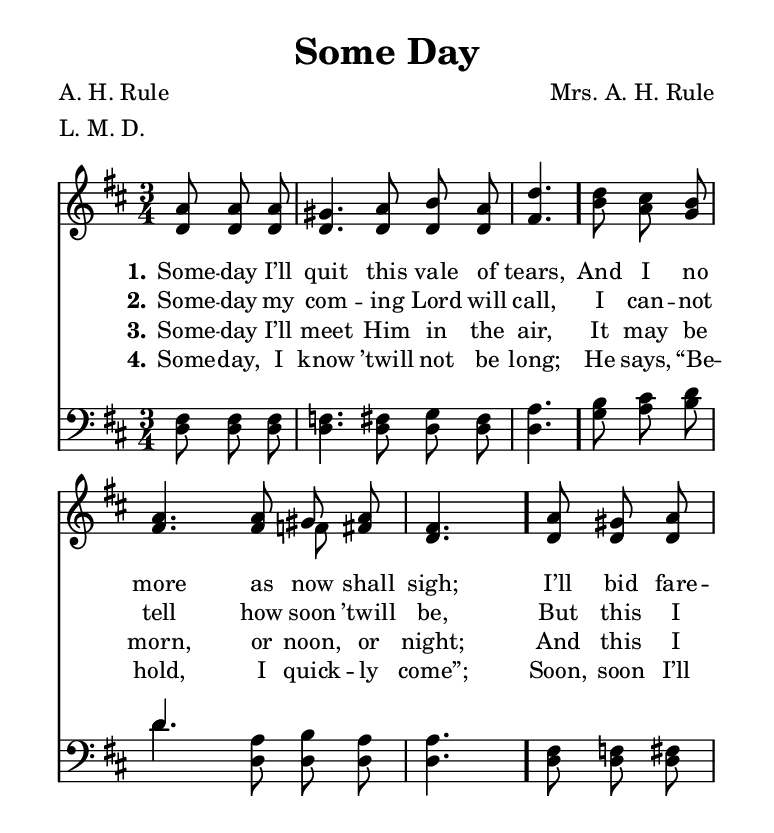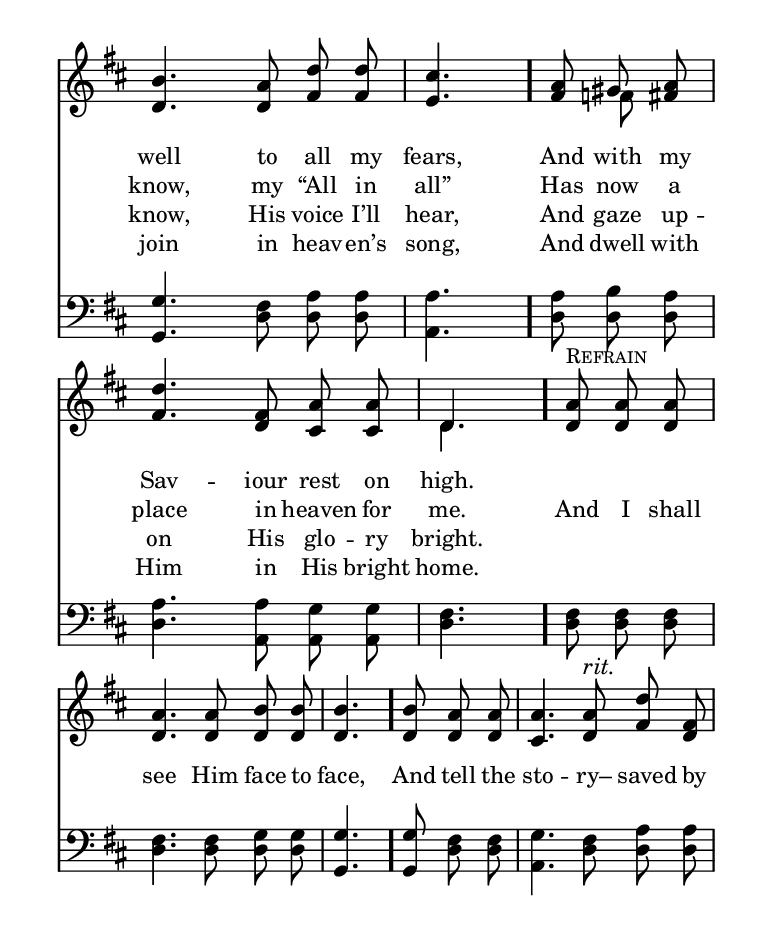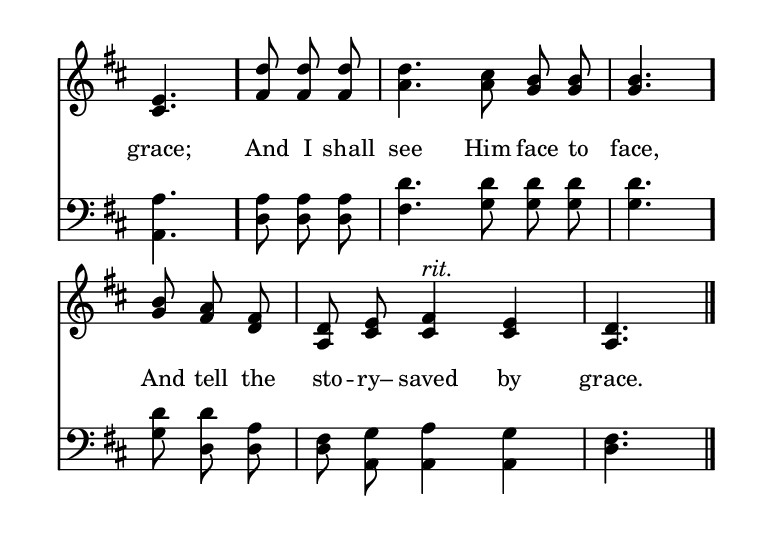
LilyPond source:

\include "common/global.ily"
\paper {
  \include "common/paper.ily"
  ragged-bottom = ##t
  % decrease system-to-system padding to fit onto page with previous score
  system-system-spacing.padding = 0
  system-system-spacing.basic-distance = 0
  markup-system-spacing.padding = 0
  markup-system-spacing.basic-distance = 0
}

\header{
  hymnnumber = "256"
  title = "Some Day"
  tunename = ""
  meter = "L. M. D."
  poet = "A. H. Rule"
  composer = "Mrs. A. H. Rule"
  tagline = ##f
}

global = {
  \include "common/overrides.ily"
  \override Staff.TimeSignature.style = #'numbered
  \time 3/4
  \override Score.MetronomeMark.transparent = ##t % hide all fermata changes too
  \tempo 4=70
  \key d \major
  \partial 4.
  \autoBeamOff
}

patternA = { c8 c c | c4. }
patternB = { c8 c c | c c c4 c | c4. }

notesSoprano = {
\global
\relative c'' {

  \changePitch \patternA { a a a | gis a b a | d }
  \changePitch \patternA { d cis b | a a gis a | fis }
  \changePitch \patternA { a gis a | b a d d | cis }
  \changePitch \patternA { a gis a | d fis, a a | d, } \eogbreak

  << s^\markup { \small \caps "Refrain" }
  \changePitch \patternA { a' a a | a a b b | b } >>
  \changePitch \patternA { b a a | a a^\markup{\italic rit.} d fis, | e }
  \changePitch \patternA { d' d d | d cis b b | b }
  \changePitch \patternB { b a fis | d e fis^\markup{\italic rit.} e | d }

  \bar "|."

}
}

notesAlto = {
\global
\relative e' {

  \changePitch \patternA { d d d | d d d d | fis }
  \changePitch \patternA { b a g | fis fis f fis | d }
  \changePitch \patternA { d d d | d d fis fis | e }
  \changePitch \patternA { fis f fis | fis d cis cis | d }

  \changePitch \patternA { d d d | d d d d | d }
  \changePitch \patternA { d d d | cis d fis d | cis }
  \changePitch \patternA { fis fis fis | a a g g | g }
  \changePitch \patternB { g fis d | a cis cis cis | a }

}
}

notesTenor = {
\global
\relative a {

  \changePitch \patternA { fis fis fis | f fis g fis | a }
  \changePitch \patternA { b cis d | d a b a | a }
  \changePitch \patternA { fis f fis | g fis a a | a }
  \changePitch \patternA { a b a | a a g g | fis }

  \changePitch \patternA { fis fis fis | fis fis g g | g }
  \changePitch \patternA { g fis fis | g fis a a | a }
  \changePitch \patternA { a a a | d d d d | d }
  \changePitch \patternB { d d a | fis g a g | fis }

}
}

notesBass = {
\global
\relative f {

  \changePitch \patternA { d d d | d d d d | d }
  \changePitch \patternA { g a b | d d, d d | d }
  \changePitch \patternA { d d d | g, d' d d | a }
  \changePitch \patternA { d d d | d a a a | d }

  \changePitch \patternA { d d d | d d d d | g, }
  \changePitch \patternA { g d' d | a d d d | a }
  \changePitch \patternA { d d d | fis g g g | g }
  \changePitch \patternB { g d d | d a a a | d }

}
}

Refrain = \lyricmode {

And I shall see Him face to face, \bar "."
And tell the sto -- ry– saved by grace; \bar "."
And I shall see Him face to face, \bar "."
And tell the sto -- ry– saved by grace. \bar "."

}

wordsA = \lyricmode {
\set stanza = "1."

Some -- day I’ll quit this vale of tears, \bar "."
And I no more as now shall sigh; \bar "."
I’ll bid fare -- well to all my fears, \bar "."
And with my Sav -- iour rest on high. \bar "."

}

wordsB = \lyricmode {
\set stanza = "2."

Some -- day my com -- ing Lord will call,
I can -- not tell how soon ’twill be,
But this I know, my “All in all”
Has now a place in heaven for me.

\Refrain

}

wordsC = \lyricmode {
\set stanza = "3."

Some -- day I’ll meet Him in the air,
It may be morn, or noon, or night;
And this I know, His voice I’ll hear,
And gaze up -- on His glo -- ry bright.

}

wordsD = \lyricmode {
\set stanza = "4."

Some -- day, I know ’twill not be long;
He says, “Be -- hold, I quick -- ly come”;
Soon, soon I’ll join in heav -- en’s song,
And dwell with Him in His bright home.

}

\score {
  \context ChoirStaff <<
    \context Staff = upper <<
      \set Staff.autoBeaming = ##f
      \set ChoirStaff.systemStartDelimiter = #'SystemStartBar
      \set ChoirStaff.printPartCombineTexts = ##f
      \partcombine #'(2 . 9) \notesSoprano \notesAlto
      \context NullVoice = sopranos { \voiceOne << \notesSoprano >> }
      \context NullVoice = altos { \voiceTwo << \notesAlto >> }
      \context Lyrics = one   \lyricsto sopranos \wordsA
      \context Lyrics = two   \lyricsto sopranos \wordsB
      \context Lyrics = three \lyricsto sopranos \wordsC
      \context Lyrics = four  \lyricsto sopranos \wordsD
    >>
    \context Staff = men <<
      \set Staff.autoBeaming = ##f
      \clef bass
      \set ChoirStaff.printPartCombineTexts = ##f
      \partcombine #'(2 . 9) \notesTenor \notesBass
      \context NullVoice = tenors { \voiceOne << \notesTenor >> }
      \context NullVoice = basses { \voiceTwo << \notesBass >> }
    >>
  >>
  \layout {
    \include "common/layout.ily"
  }
  \midi{
    \include "common/midi.ily"
  }
}

\version "2.19.49"  % necessary for upgrading to future LilyPond versions.

% vi:set et ts=2 sw=2 ai nocindent syntax=lilypond:
